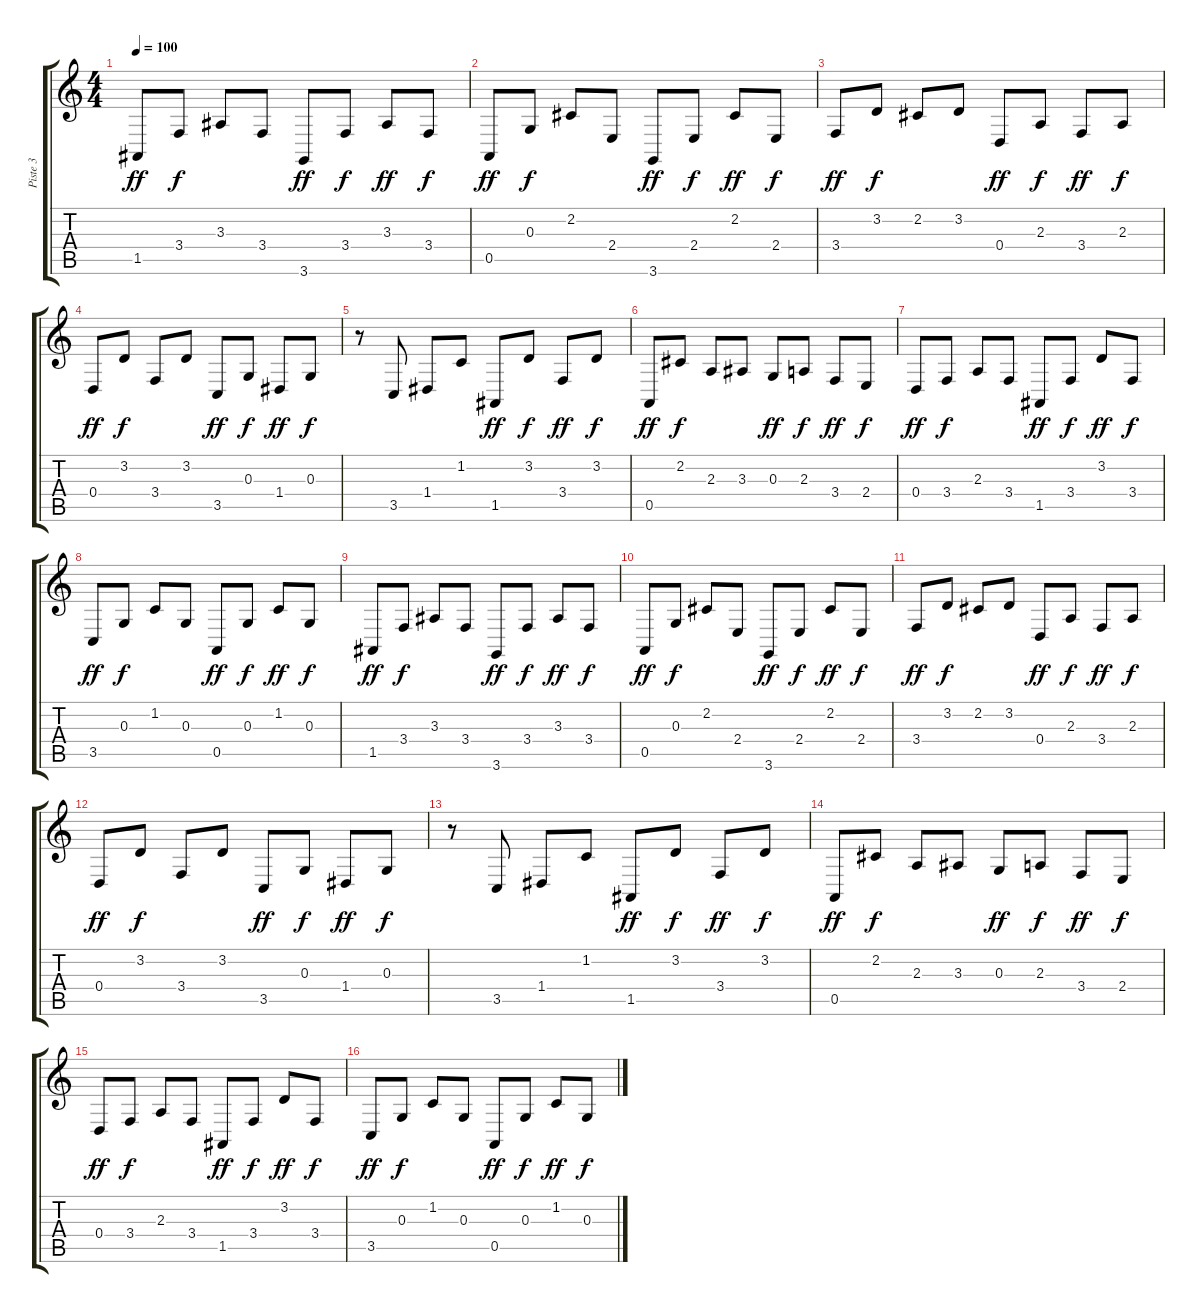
\track ("Piste 3" "Piste 3") {instrument oboe}
\staff {score tabs}
\tuning (E4 B3 G3 D3 A2 E2) {hide}
\ts (4 4)
\tempo 100
\clef g2
\ks c
1.5.8{dy ff} 3.4.8{dy f} 3.3.8 3.4.8 3.6.8{dy ff} 3.4.8{dy f} 3.3.8{dy ff} 3.4.8{dy f} |
0.5.8{dy ff} 0.3.8{dy f} 2.2.8 2.4.8 3.6.8{dy ff} 2.4.8{dy f} 2.2.8{dy ff} 2.4.8{dy f} |
3.4.8{dy ff} 3.2.8{dy f} 2.2.8 3.2.8 0.4.8{dy ff} 2.3.8{dy f} 3.4.8{dy ff} 2.3.8{dy f} |
0.4.8{dy ff} 3.2.8{dy f} 3.4.8 3.2.8 3.5.8{dy ff} 0.3.8{dy f} 1.4.8{dy ff} 0.3.8{dy f} |
r.8 3.5.8 1.4.8 1.2.8 1.5.8{dy ff} 3.2.8{dy f} 3.4.8{dy ff} 3.2.8{dy f} |
0.5.8{dy ff} 2.2.8{dy f} 2.3.8 3.3.8 0.3.8{dy ff} 2.3.8{dy f} 3.4.8{dy ff} 2.4.8{dy f} |
0.4.8{dy ff} 3.4.8{dy f} 2.3.8 3.4.8 1.5.8{dy ff} 3.4.8{dy f} 3.2.8{dy ff} 3.4.8{dy f} |
3.5.8{dy ff} 0.3.8{dy f} 1.2.8 0.3.8 0.5.8{dy ff} 0.3.8{dy f} 1.2.8{dy ff} 0.3.8{dy f} |
1.5.8{dy ff} 3.4.8{dy f} 3.3.8 3.4.8 3.6.8{dy ff} 3.4.8{dy f} 3.3.8{dy ff} 3.4.8{dy f} |
0.5.8{dy ff} 0.3.8{dy f} 2.2.8 2.4.8 3.6.8{dy ff} 2.4.8{dy f} 2.2.8{dy ff} 2.4.8{dy f} |
3.4.8{dy ff} 3.2.8{dy f} 2.2.8 3.2.8 0.4.8{dy ff} 2.3.8{dy f} 3.4.8{dy ff} 2.3.8{dy f} |
0.4.8{dy ff} 3.2.8{dy f} 3.4.8 3.2.8 3.5.8{dy ff} 0.3.8{dy f} 1.4.8{dy ff} 0.3.8{dy f} |
r.8 3.5.8 1.4.8 1.2.8 1.5.8{dy ff} 3.2.8{dy f} 3.4.8{dy ff} 3.2.8{dy f} |
0.5.8{dy ff} 2.2.8{dy f} 2.3.8 3.3.8 0.3.8{dy ff} 2.3.8{dy f} 3.4.8{dy ff} 2.4.8{dy f} |
0.4.8{dy ff} 3.4.8{dy f} 2.3.8 3.4.8 1.5.8{dy ff} 3.4.8{dy f} 3.2.8{dy ff} 3.4.8{dy f} |
3.5.8{dy ff} 0.3.8{dy f} 1.2.8 0.3.8 0.5.8{dy ff} 0.3.8{dy f} 1.2.8{dy ff} 0.3.8{dy f}
